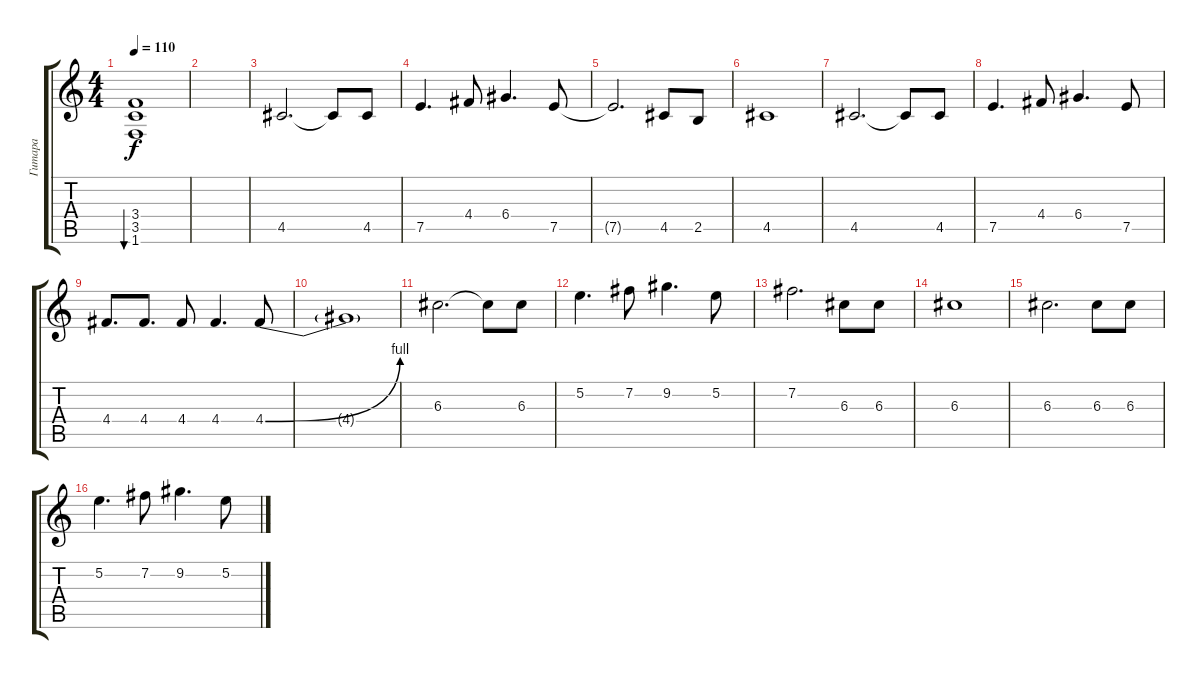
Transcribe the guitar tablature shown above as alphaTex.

\track ("Гитара" "Гитара") {instrument distortionguitar}
\staff {score tabs}
\tuning (E4 B3 G3 D3 A2 E2) {hide}
\ts (4 4)
\tempo 110
\clef g2
\ks c
(3.4 3.5 1.6).1{bu 240 dy f} |
|
4.5.2{d volume 13 instrument distortionguitar} 4.5{t}.8 4.5.8 |
7.5.4{d} 4.4.8 6.4.4{d} 7.5.8 |
7.5{t}.2{d} 4.5.8 2.5.8 |
4.5.1 |
4.5.2{d} 4.5{t}.8 4.5.8 |
7.5.4{d} 4.4.8 6.4.4{d} 7.5.8 |
4.4.8{d} 4.4.8{d} 4.4.8 4.4.4{d} 4.4{be (bend 0 0 60 4)}.8 |
4.4{t}.1 |
6.3.2{d} 6.3{t}.8 6.3.8 |
5.2.4{d} 7.2.8 9.2.4{d} 5.2.8 |
7.2.2{d} 6.3.8 6.3.8 |
6.3.1 |
6.3.2{d} 6.3.8 6.3.8 |
5.2.4{d} 7.2.8 9.2.4{d} 5.2.8
